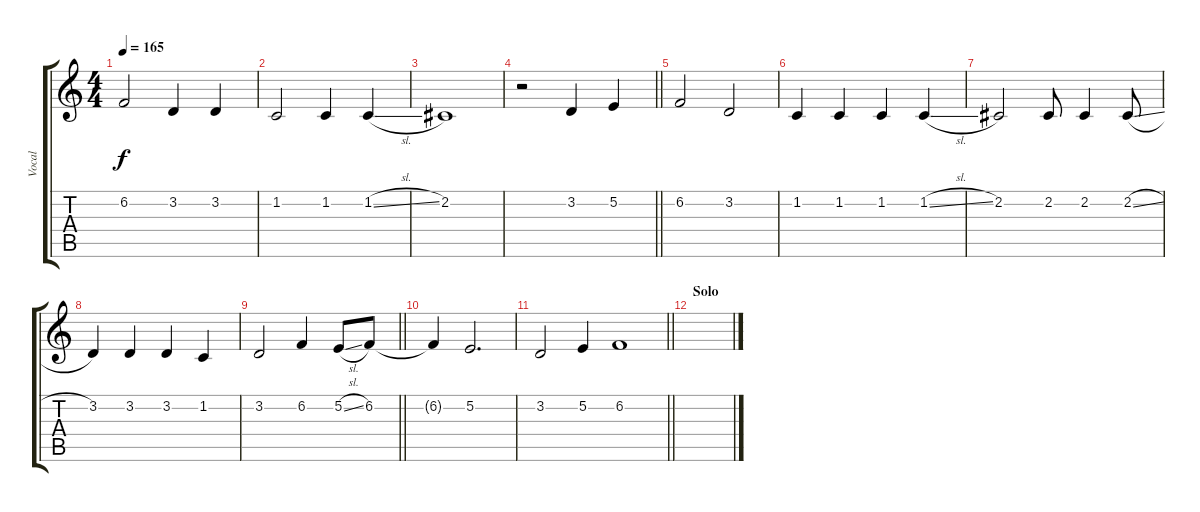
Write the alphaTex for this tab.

\track ("Vocal" "Vocal") {instrument altosax}
\staff {score tabs}
\tuning (E4 B3 G3 D3 A2 E2) {hide}
\ts (4 4)
\tempo 165
\clef g2
\ks c
6.2.2{dy f} 3.2.4 3.2.4 |
1.2.2 1.2.4 1.2{sl}.4 |
2.2.1 |
\barLineRight lightlight
r.2 3.2.4 5.2.4 |
6.2.2 3.2.2 |
1.2.4 1.2.4 1.2.4 1.2{sl}.4 |
2.2.2 2.2.8 2.2.4 2.2{sl}.8 |
3.2.4 3.2.4 3.2.4 1.2.4 |
\barLineRight lightlight
3.2.2 6.2.4 5.2{sl}.8 6.2.8 |
6.2{t}.4 5.2.2{d} |
\barLineRight lightlight
3.2.2 5.2.4 6.2.1 |
\section ("" "Solo")
